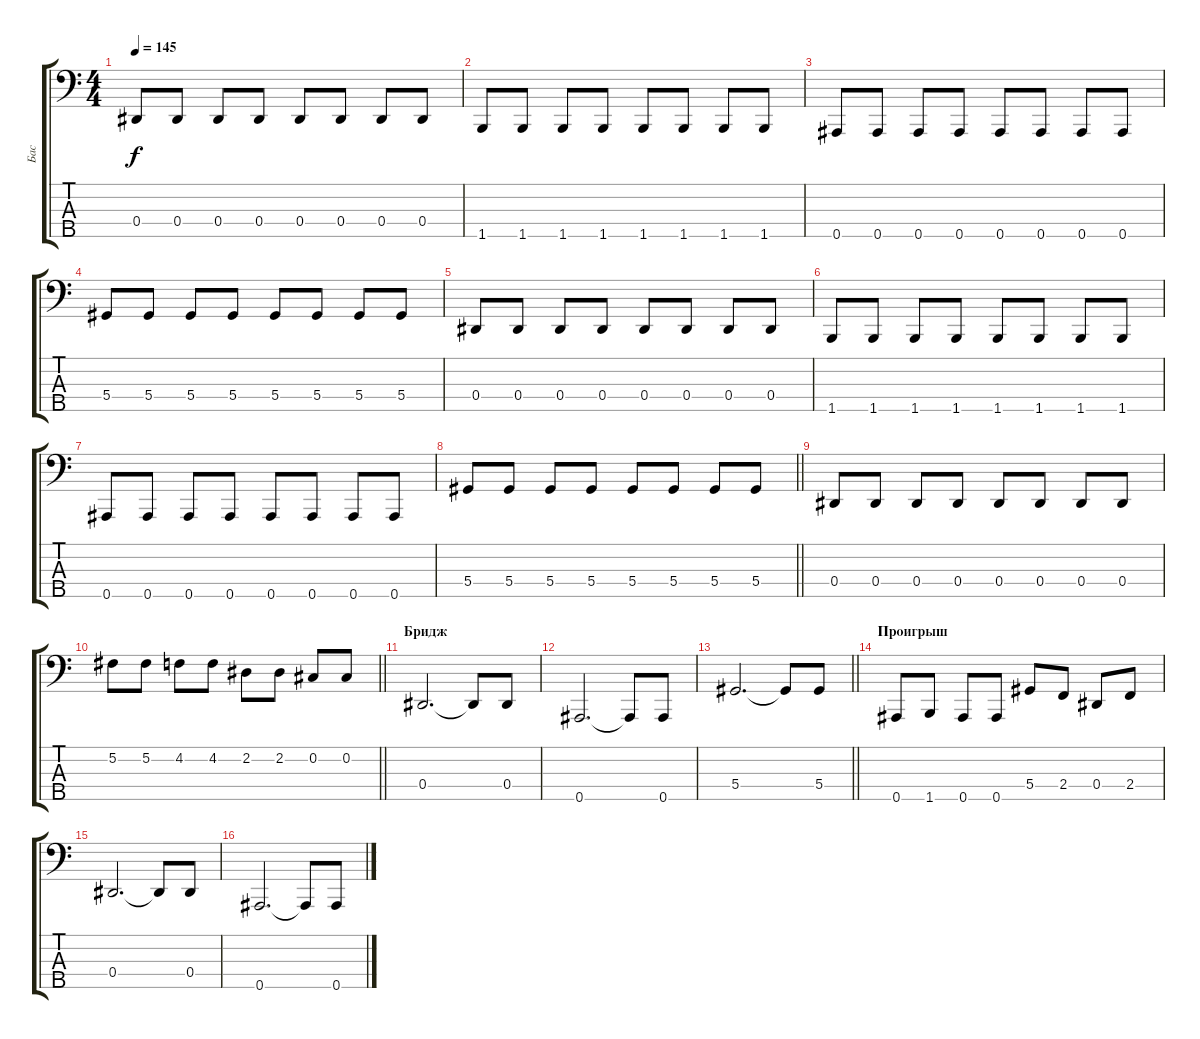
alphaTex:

\track ("Бас" "Бас") {instrument electricbasspick}
\staff {score tabs}
\tuning (Gb2 Db2 Ab1 Eb1 Bb0) {hide}
\ts (4 4)
\tempo 145
\clef f4
\ks c
0.4.8{dy f} 0.4.8 0.4.8 0.4.8 0.4.8 0.4.8 0.4.8 0.4.8 |
1.5.8 1.5.8 1.5.8 1.5.8 1.5.8 1.5.8 1.5.8 1.5.8 |
0.5.8 0.5.8 0.5.8 0.5.8 0.5.8 0.5.8 0.5.8 0.5.8 |
5.4.8 5.4.8 5.4.8 5.4.8 5.4.8 5.4.8 5.4.8 5.4.8 |
0.4.8 0.4.8 0.4.8 0.4.8 0.4.8 0.4.8 0.4.8 0.4.8 |
1.5.8 1.5.8 1.5.8 1.5.8 1.5.8 1.5.8 1.5.8 1.5.8 |
0.5.8 0.5.8 0.5.8 0.5.8 0.5.8 0.5.8 0.5.8 0.5.8 |
\barLineRight lightlight
5.4.8 5.4.8 5.4.8 5.4.8 5.4.8 5.4.8 5.4.8 5.4.8 |
0.4.8 0.4.8 0.4.8 0.4.8 0.4.8 0.4.8 0.4.8 0.4.8 |
\barLineRight lightlight
5.2.8 5.2.8 4.2.8 4.2.8 2.2.8 2.2.8 0.2.8 0.2.8 |
\section ("" "Бридж")
0.4.2{d} 0.4{t}.8 0.4.8 |
0.5.2{d} 0.5{t}.8 0.5.8 |
\barLineRight lightlight
5.4.2{d} 5.4{t}.8 5.4.8 |
\section ("" "Проигрыш")
0.5.8 1.5.8 0.5.8 0.5.8 5.4.8 2.4.8 0.4.8 2.4.8 |
0.4.2{d} 0.4{t}.8 0.4.8 |
0.5.2{d} 0.5{t}.8 0.5.8
